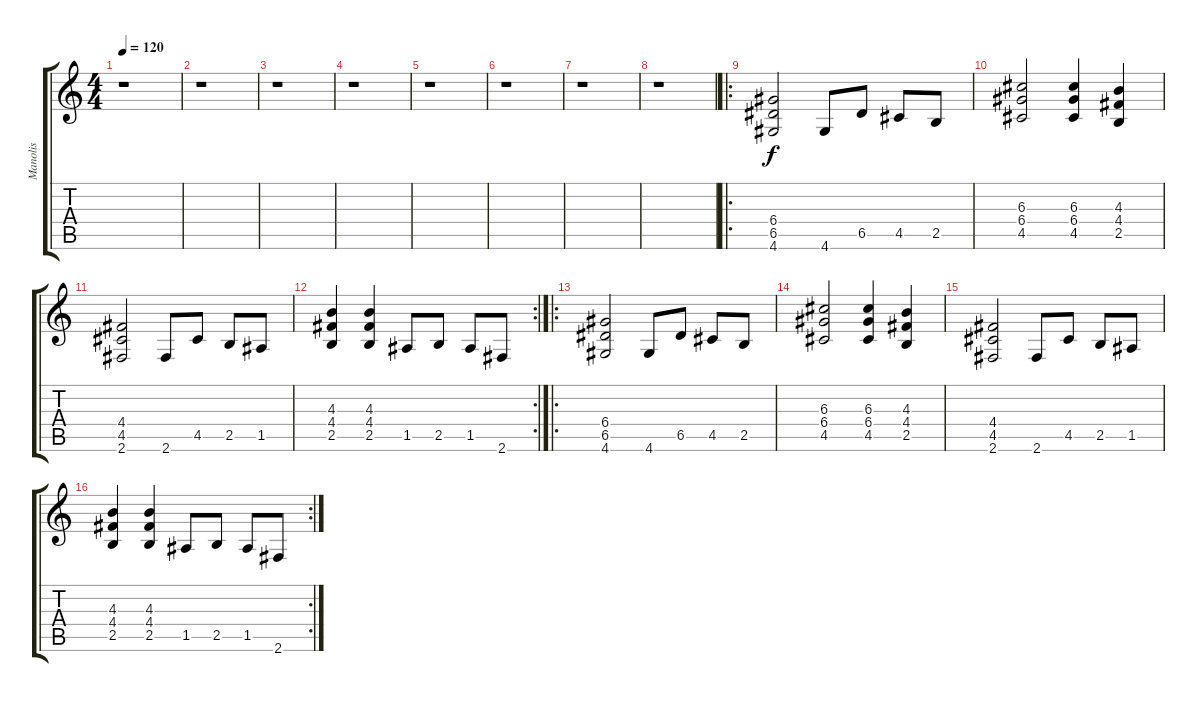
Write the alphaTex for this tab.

\track ("Manolis" "Manolis") {instrument distortionguitar}
\staff {score tabs}
\tuning (E4 B3 G3 D3 A2 E2) {hide}
\ts (4 4)
\tempo 120
\clef g2
\ks c
r.1{dy f instrument distortionguitar} |
r.1 |
r.1 |
r.1 |
r.1 |
r.1 |
r.1 |
r.1 |
\ro
(6.4 6.5 4.6).2 4.6.8 6.5.8 4.5.8 2.5.8 |
(6.3 6.4 4.5).2 (6.3 6.4 4.5).4 (4.3 4.4 2.5).4 |
(4.4 4.5 2.6).2 2.6.8 4.5.8 2.5.8 1.5.8 |
\rc 2
(4.3 4.4 2.5).4 (4.3 4.4 2.5).4 1.5.8 2.5.8 1.5.8 2.6.8 |
\ro
(6.4 6.5 4.6).2 4.6.8 6.5.8 4.5.8 2.5.8 |
(6.3 6.4 4.5).2 (6.3 6.4 4.5).4 (4.3 4.4 2.5).4 |
(4.4 4.5 2.6).2 2.6.8 4.5.8 2.5.8 1.5.8 |
\rc 2
(4.3 4.4 2.5).4 (4.3 4.4 2.5).4 1.5.8 2.5.8 1.5.8 2.6.8
